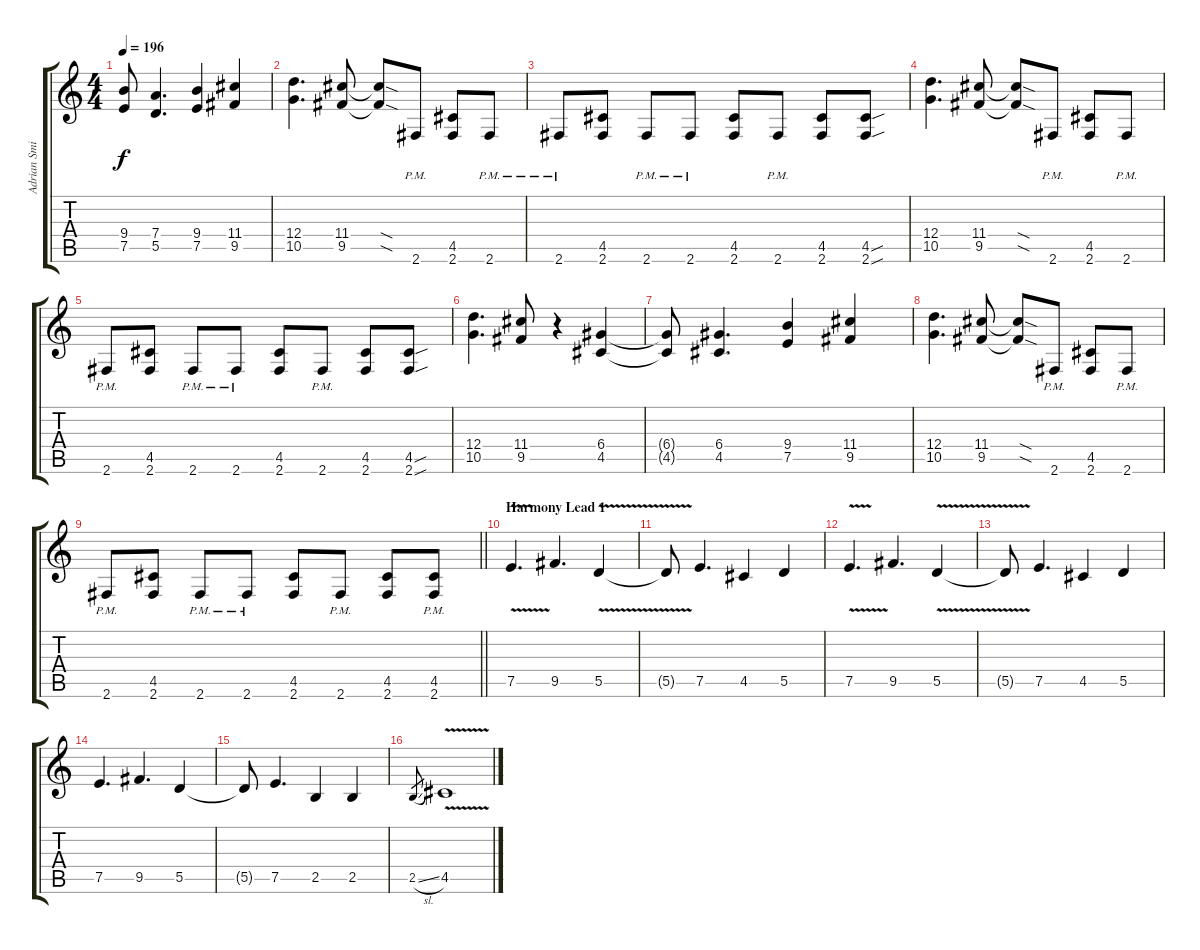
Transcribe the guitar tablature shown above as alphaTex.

\track ("Adrian Smith" "Adrian Smi") {instrument overdrivenguitar}
\staff {score tabs}
\tuning (E4 B3 G3 D3 A2 E2) {hide}
\ts (4 4)
\tempo 196
\clef g2
\ks c
(9.4{t} 7.5{t}).8{dy f} (7.4 5.5).4{d} (9.4 7.5).4 (11.4 9.5).4 |
(12.4 10.5).4{d} (11.4 9.5).8 (11.4{sod t} 9.5{sod t}).8 2.6{pm}.8 (4.5 2.6).8 2.6{pm}.8 |
2.6{pm}.8 (4.5 2.6).8 2.6{pm}.8 2.6{pm}.8 (4.5 2.6).8 2.6{pm}.8 (4.5 2.6).8 (4.5{sou} 2.6{sou}).8 |
(12.4 10.5).4{d} (11.4 9.5).8 (11.4{sod t} 9.5{sod t}).8 2.6{pm}.8 (4.5 2.6).8 2.6{pm}.8 |
2.6{pm}.8 (4.5 2.6).8 2.6{pm}.8 2.6{pm}.8 (4.5 2.6).8 2.6{pm}.8 (4.5 2.6).8 (4.5{sou} 2.6{sou}).8 |
(12.4 10.5).4{d} (11.4 9.5).8 r.4 (6.4 4.5).4 |
(6.4{t} 4.5{t}).8 (6.4 4.5).4{d} (9.4 7.5).4 (11.4 9.5).4 |
(12.4 10.5).4{d} (11.4 9.5).8 (11.4{sod t} 9.5{sod t}).8 2.6{pm}.8 (4.5 2.6).8 2.6{pm}.8 |
\barLineRight lightlight
2.6{pm}.8 (4.5 2.6).8 2.6{pm}.8 2.6{pm}.8 (4.5 2.6).8 2.6{pm}.8 (4.5 2.6).8 (4.5{pm} 2.6{pm}).8 |
\section ("" "Harmony Lead 1")
7.5{v}.4{d} 9.5.4{d} 5.5{v}.4 |
5.5{t}.8 7.5.4{d} 4.5.4 5.5.4 |
7.5{v}.4{d} 9.5.4{d} 5.5{v}.4 |
5.5{t}.8 7.5.4{d} 4.5.4 5.5.4 |
7.5.4{d} 9.5.4{d} 5.5.4 |
5.5{t}.8 7.5.4{d} 2.5.4 2.5.4 |
2.5{sl}.8{gr} 4.5{v}.1
